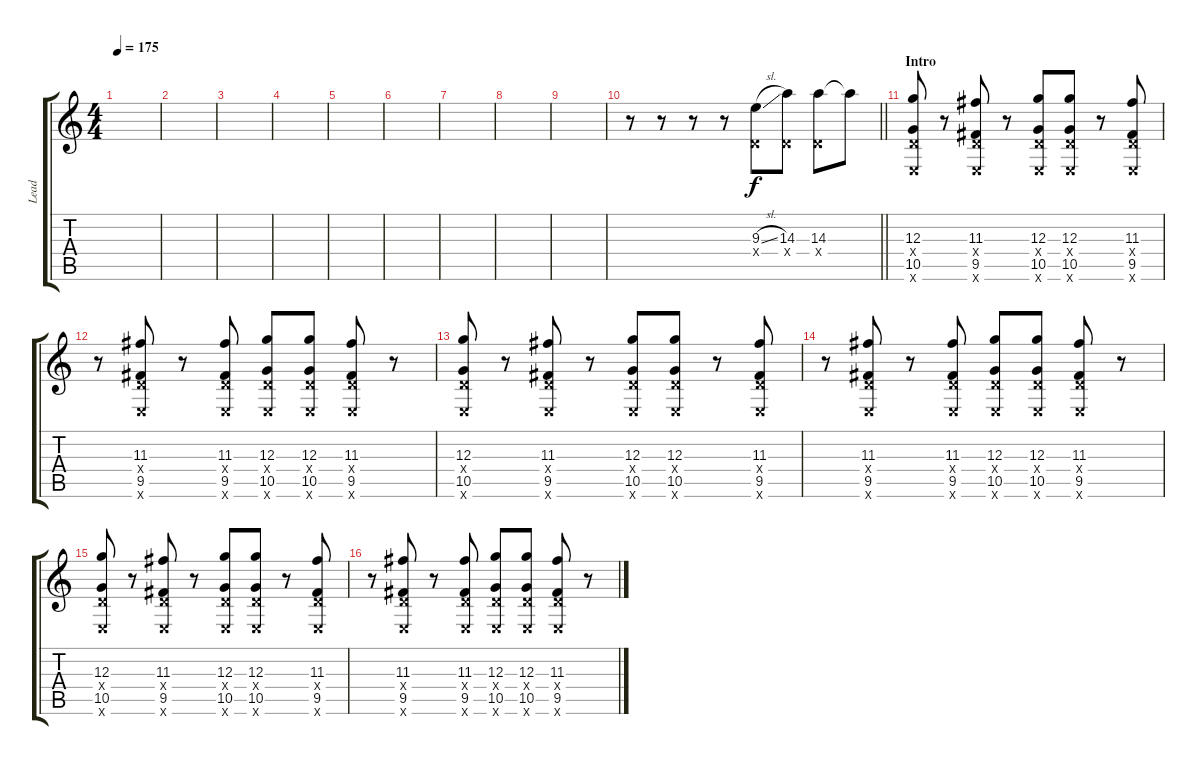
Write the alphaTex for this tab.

\track ("Lead" "Lead") {instrument overdrivenguitar}
\staff {score tabs}
\tuning (E4 B3 G3 D3 A2 E2) {hide}
\ts (4 4)
\tempo 175
\clef g2
\ks c
|
|
|
|
|
|
|
|
|
\barLineRight lightlight
r.8 r.8 r.8 r.8 (9.3{sl} 0.4{x}).8 (14.3 0.4{x}).8 (14.3 0.4{x}).8 14.3{t}.8 |
\section ("" "Intro")
(12.3 0.4{x} 10.5 0.6{x}).8 r.8 (11.3 0.4{x} 9.5 0.6{x}).8 r.8 (12.3 0.4{x} 10.5 0.6{x}).8 (12.3 0.4{x} 10.5 0.6{x}).8 r.8 (11.3 0.4{x} 9.5 0.6{x}).8 |
r.8 (11.3 0.4{x} 9.5 0.6{x}).8 r.8 (11.3 0.4{x} 9.5 0.6{x}).8 (12.3 0.4{x} 10.5 0.6{x}).8 (12.3 0.4{x} 10.5 0.6{x}).8 (11.3 0.4{x} 9.5 0.6{x}).8 r.8 |
(12.3 0.4{x} 10.5 0.6{x}).8 r.8 (11.3 0.4{x} 9.5 0.6{x}).8 r.8 (12.3 0.4{x} 10.5 0.6{x}).8 (12.3 0.4{x} 10.5 0.6{x}).8 r.8 (11.3 0.4{x} 9.5 0.6{x}).8 |
r.8 (11.3 0.4{x} 9.5 0.6{x}).8 r.8 (11.3 0.4{x} 9.5 0.6{x}).8 (12.3 0.4{x} 10.5 0.6{x}).8 (12.3 0.4{x} 10.5 0.6{x}).8 (11.3 0.4{x} 9.5 0.6{x}).8 r.8 |
(12.3 0.4{x} 10.5 0.6{x}).8 r.8 (11.3 0.4{x} 9.5 0.6{x}).8 r.8 (12.3 0.4{x} 10.5 0.6{x}).8 (12.3 0.4{x} 10.5 0.6{x}).8 r.8 (11.3 0.4{x} 9.5 0.6{x}).8 |
r.8 (11.3 0.4{x} 9.5 0.6{x}).8 r.8 (11.3 0.4{x} 9.5 0.6{x}).8 (12.3 0.4{x} 10.5 0.6{x}).8 (12.3 0.4{x} 10.5 0.6{x}).8 (11.3 0.4{x} 9.5 0.6{x}).8 r.8
